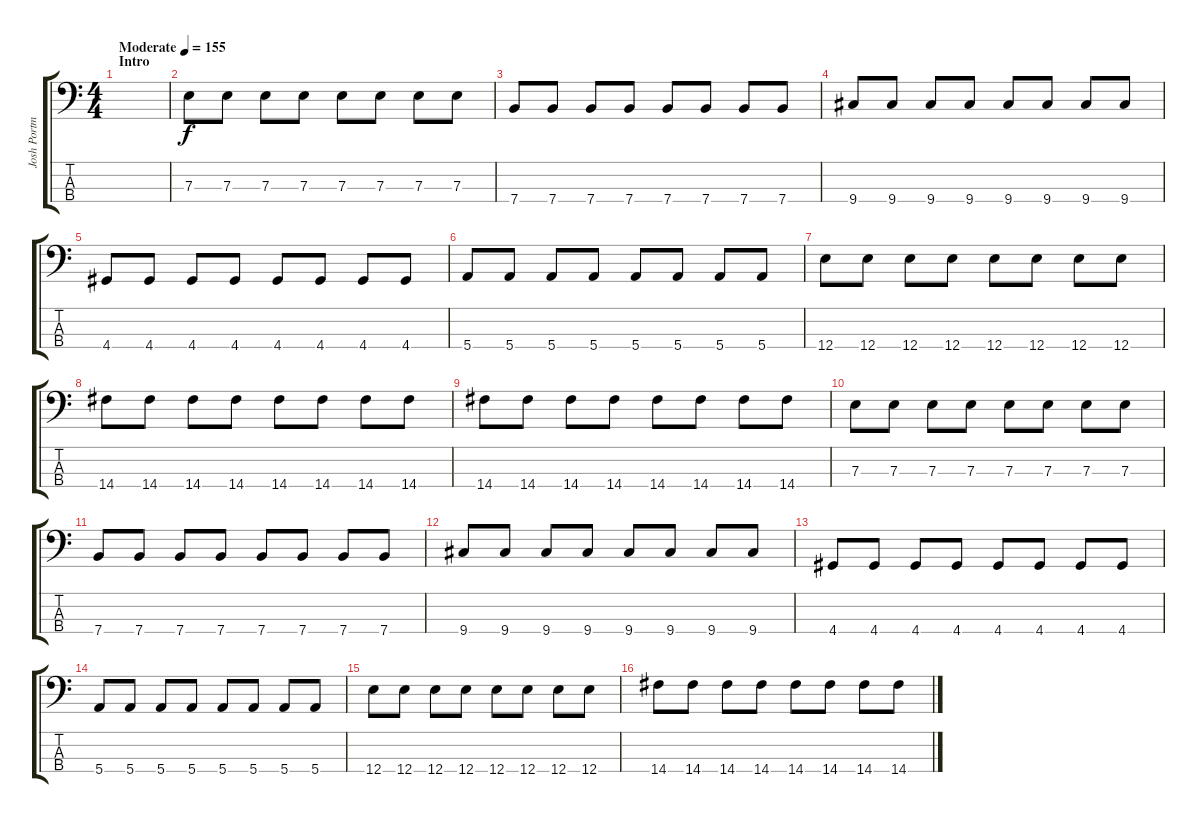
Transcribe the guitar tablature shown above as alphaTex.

\track ("Josh Portman - Bass" "Josh Portm") {instrument electricbasspick}
\staff {score tabs}
\tuning (G2 D2 A1 E1) {hide}
\ts (4 4)
\section ("" "Intro")
\tempo (155 "Moderate")
\clef f4
\ks c
|
7.3.8 7.3.8 7.3.8 7.3.8 7.3.8 7.3.8 7.3.8 7.3.8 |
7.4.8 7.4.8 7.4.8 7.4.8 7.4.8 7.4.8 7.4.8 7.4.8 |
9.4.8 9.4.8 9.4.8 9.4.8 9.4.8 9.4.8 9.4.8 9.4.8 |
4.4.8 4.4.8 4.4.8 4.4.8 4.4.8 4.4.8 4.4.8 4.4.8 |
5.4.8 5.4.8 5.4.8 5.4.8 5.4.8 5.4.8 5.4.8 5.4.8 |
12.4.8 12.4.8 12.4.8 12.4.8 12.4.8 12.4.8 12.4.8 12.4.8 |
14.4.8 14.4.8 14.4.8 14.4.8 14.4.8 14.4.8 14.4.8 14.4.8 |
14.4.8 14.4.8 14.4.8 14.4.8 14.4.8 14.4.8 14.4.8 14.4.8 |
7.3.8 7.3.8 7.3.8 7.3.8 7.3.8 7.3.8 7.3.8 7.3.8 |
7.4.8 7.4.8 7.4.8 7.4.8 7.4.8 7.4.8 7.4.8 7.4.8 |
9.4.8 9.4.8 9.4.8 9.4.8 9.4.8 9.4.8 9.4.8 9.4.8 |
4.4.8 4.4.8 4.4.8 4.4.8 4.4.8 4.4.8 4.4.8 4.4.8 |
5.4.8 5.4.8 5.4.8 5.4.8 5.4.8 5.4.8 5.4.8 5.4.8 |
12.4.8 12.4.8 12.4.8 12.4.8 12.4.8 12.4.8 12.4.8 12.4.8 |
14.4.8 14.4.8 14.4.8 14.4.8 14.4.8 14.4.8 14.4.8 14.4.8
